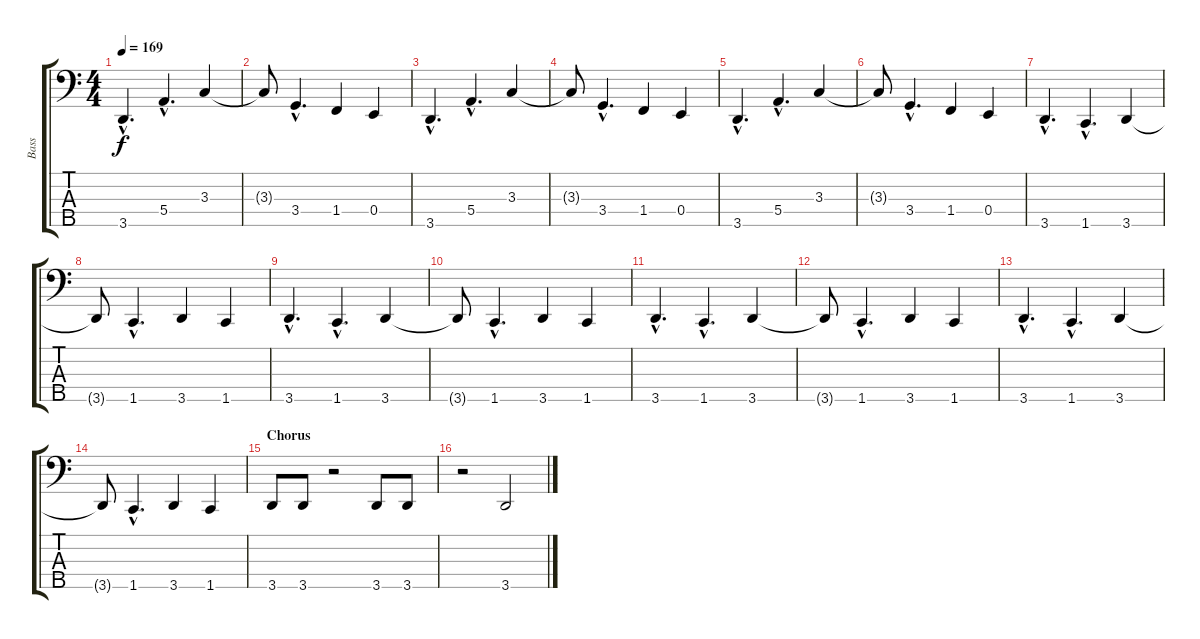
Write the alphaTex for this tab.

\track ("Bass" "Bass") {instrument electricbassfinger}
\staff {score tabs}
\tuning (G2 D2 A1 E1 B0) {hide}
\ts (4 4)
\tempo 169
\clef f4
\ks c
3.5{hac}.4{d dy f} 5.4{hac}.4{d} 3.3.4 |
3.3{t}.8 3.4{hac}.4{d} 1.4.4 0.4.4 |
3.5{hac}.4{d} 5.4{hac}.4{d} 3.3.4 |
3.3{t}.8 3.4{hac}.4{d} 1.4.4 0.4.4 |
3.5{hac}.4{d} 5.4{hac}.4{d} 3.3.4 |
3.3{t}.8 3.4{hac}.4{d} 1.4.4 0.4.4 |
3.5{hac}.4{d} 1.5{hac}.4{d} 3.5.4 |
3.5{t}.8 1.5{hac}.4{d} 3.5.4 1.5.4 |
3.5{hac}.4{d} 1.5{hac}.4{d} 3.5.4 |
3.5{t}.8 1.5{hac}.4{d} 3.5.4 1.5.4 |
3.5{hac}.4{d} 1.5{hac}.4{d} 3.5.4 |
3.5{t}.8 1.5{hac}.4{d} 3.5.4 1.5.4 |
3.5{hac}.4{d} 1.5{hac}.4{d} 3.5.4 |
3.5{t}.8 1.5{hac}.4{d} 3.5.4 1.5.4 |
\section ("" "Chorus")
3.5.8 3.5.8 r.2 3.5.8 3.5.8 |
r.2 3.5.2
